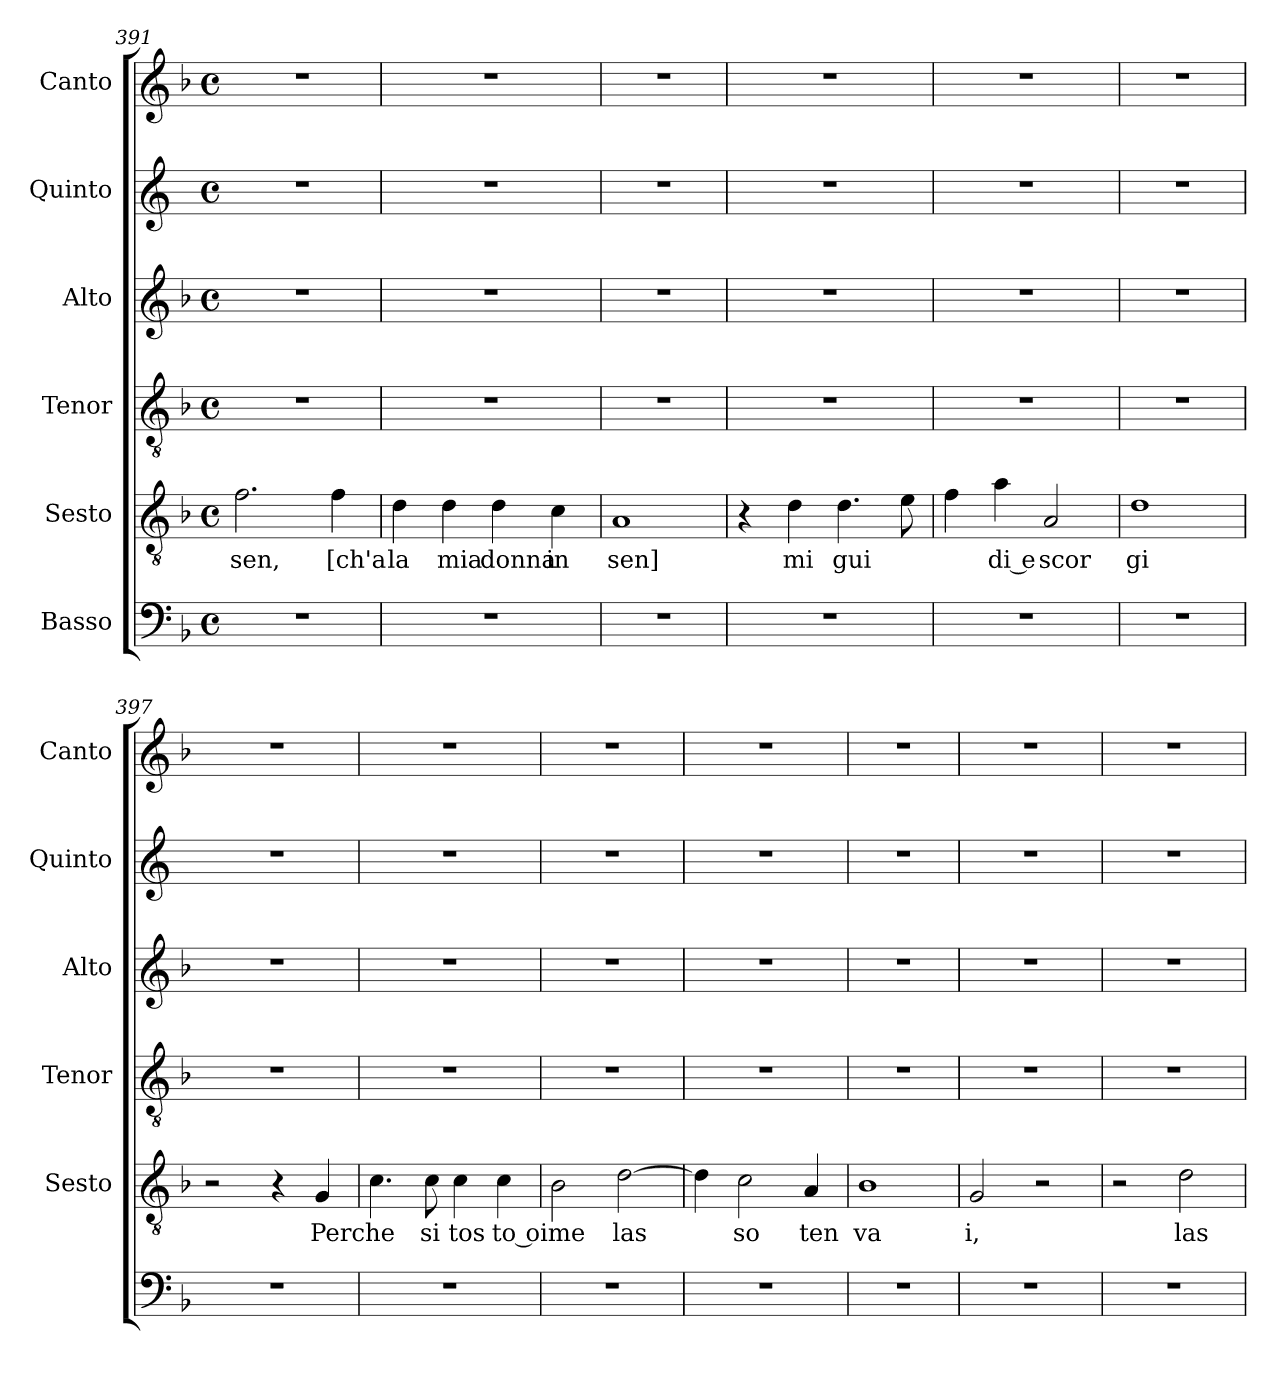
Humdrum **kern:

**kern	**kern	**text	**kern	**kern	**kern	**kern
*part6	*part5	*part5	*part4	*part3	*part2	*part1
*staff6	*staff5	*staff5	*staff4	*staff3	*staff2	*staff1
*I"Basso	*I"Sesto	*	*I"Tenor	*I"Alto	*I"Quinto	*I"Canto
*	*I'Sesto	*	*I'Tenor	*I'Alto	*I'Quinto	*I'Canto
*clefF4	*clefGv2	*	*clefGv2	*clefG2	*clefG2	*clefG2
*k[b-]	*k[b-]	*	*k[b-]	*k[b-]	*k[]	*k[b-]
*F:	*F:	*	*F:	*F:	*C:	*F:
*M4/4	*M4/4	*	*M4/4	*M4/4	*M4/4	*M4/4
*met(c)	*met(c)	*	*met(c)	*met(c)	*met(c)	*met(c)
=391	=391	=391	=391	=391	=391	=391
!	!	!LO:LY:b:cj	!	!	!	!
1r	2.f\	sen,	1r	1r	1r	1r
!	!	!LO:LY:b:cj	!	!	!	!
.	4f\	[ch'a	.	.	.	.
=392	=392	=392	=392	=392	=392	=392
!	!	!LO:LY:b:cj	!	!	!	!
1r	4d\	la	1r	1r	1r	1r
!	!	!LO:LY:b:cj	!	!	!	!
.	4d\	mia	.	.	.	.
!	!	!LO:LY:b:cj	!	!	!	!
.	4d\	donna	.	.	.	.
!	!	!LO:LY:b	!	!	!	!
.	4c\	in	.	.	.	.
=393	=393	=393	=393	=393	=393	=393
!	!	!LO:LY:b:cj	!	!	!	!
1r	1A	sen]	1r	1r	1r	1r
=394	=394	=394	=394	=394	=394	=394
1r	4r	.	1r	1r	1r	1r
!	!	!LO:LY:b:cj	!	!	!	!
.	4d\	mi	.	.	.	.
!	!	!LO:LY:b	!	!	!	!
.	4.d\	gui	.	.	.	.
.	8e\	.	.	.	.	.
=395	=395	=395	=395	=395	=395	=395
1r	4f\	.	1r	1r	1r	1r
!	!	!LO:LY:b:rj	!	!	!	!
.	4a\	di e	.	.	.	.
!	!	!LO:LY:b:cj	!	!	!	!
.	2A/	scor	.	.	.	.
=396	=396	=396	=396	=396	=396	=396
!	!	!LO:LY:b:cj	!	!	!	!
1r	1d	gi	1r	1r	1r	1r
!!LO:LB:g=z
=397	=397	=397	=397	=397	=397	=397
1r	2r	.	1r	1r	1r	1r
.	4r	.	.	.	.	.
!	!	!LO:LY:b	!	!	!	!
.	4G/	Perche	.	.	.	.
=398	=398	=398	=398	=398	=398	=398
1r	4.c\	.	1r	1r	1r	1r
!	!	!LO:LY:b:cj	!	!	!	!
.	8c\	si	.	.	.	.
!	!	!LO:LY:b:cj	!	!	!	!
.	4c\	tos	.	.	.	.
!	!	!LO:LY:b:rj	!	!	!	!
.	4c\	to oime	.	.	.	.
=399	=399	=399	=399	=399	=399	=399
1r	2B-\	.	1r	1r	1r	1r
!	!	!LO:LY:b	!	!	!	!
.	[>2d\	las	.	.	.	.
=400	=400	=400	=400	=400	=400	=400
1r	4d\]	.	1r	1r	1r	1r
!	!	!LO:LY:b:cj	!	!	!	!
.	2c\	so	.	.	.	.
!	!	!LO:LY:b:cj	!	!	!	!
.	4A/	ten	.	.	.	.
=401	=401	=401	=401	=401	=401	=401
!	!	!LO:LY:b:cj	!	!	!	!
1r	1B-	va	1r	1r	1r	1r
=402	=402	=402	=402	=402	=402	=402
!	!	!LO:LY:b:cj	!	!	!	!
1r	2G/	i,	1r	1r	1r	1r
.	2r	.	.	.	.	.
=403	=403	=403	=403	=403	=403	=403
1r	2r	.	1r	1r	1r	1r
!	!	!LO:LY:b:cj	!	!	!	!
.	2d\	las	.	.	.	.
=	=	=	=	=	=	=
*-	*-	*-	*-	*-	*-	*-
